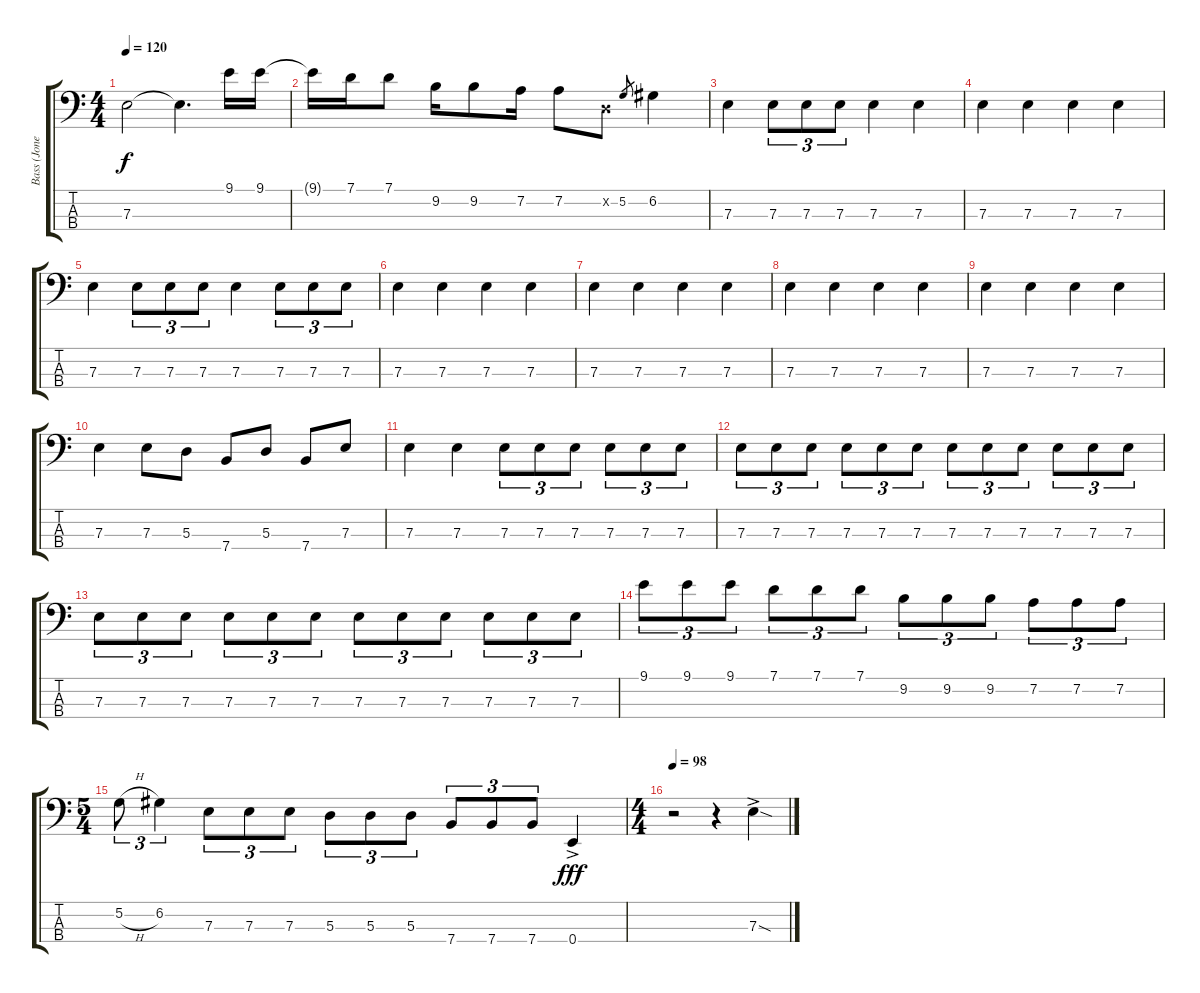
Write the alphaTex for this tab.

\track ("Bass (Jones)" "Bass (Jone") {instrument electricbassfinger}
\staff {score tabs}
\tuning (G2 D2 A1 E1) {hide}
\ts (4 4)
\tempo 120
\clef f4
\ks c
7.3.2{dy f} 7.3{t}.4{d} 9.1.16 9.1.16 |
9.1{t}.16 7.1.16 7.1.8 9.2.16 9.2.8 7.2.16 7.2.8 0.2{x}.8 5.2.8{gr} 6.2.4 |
7.3.4 7.3.8{tu (3 2)} 7.3.8{tu (3 2)} 7.3.8{tu (3 2)} 7.3.4 7.3.4 |
7.3.4 7.3.4 7.3.4 7.3.4 |
7.3.4 7.3.8{tu (3 2)} 7.3.8{tu (3 2)} 7.3.8{tu (3 2)} 7.3.4 7.3.8{tu (3 2)} 7.3.8{tu (3 2)} 7.3.8{tu (3 2)} |
7.3.4 7.3.4 7.3.4 7.3.4 |
7.3.4 7.3.4 7.3.4 7.3.4 |
7.3.4 7.3.4 7.3.4 7.3.4 |
7.3.4 7.3.4 7.3.4 7.3.4 |
7.3.4 7.3.8 5.3.8 7.4.8 5.3.8 7.4.8 7.3.8 |
7.3.4 7.3.4 7.3.8{tu (3 2)} 7.3.8{tu (3 2)} 7.3.8{tu (3 2)} 7.3.8{tu (3 2)} 7.3.8{tu (3 2)} 7.3.8{tu (3 2)} |
7.3.8{tu (3 2)} 7.3.8{tu (3 2)} 7.3.8{tu (3 2)} 7.3.8{tu (3 2)} 7.3.8{tu (3 2)} 7.3.8{tu (3 2)} 7.3.8{tu (3 2)} 7.3.8{tu (3 2)} 7.3.8{tu (3 2)} 7.3.8{tu (3 2)} 7.3.8{tu (3 2)} 7.3.8{tu (3 2)} |
7.3.8{tu (3 2)} 7.3.8{tu (3 2)} 7.3.8{tu (3 2)} 7.3.8{tu (3 2)} 7.3.8{tu (3 2)} 7.3.8{tu (3 2)} 7.3.8{tu (3 2)} 7.3.8{tu (3 2)} 7.3.8{tu (3 2)} 7.3.8{tu (3 2)} 7.3.8{tu (3 2)} 7.3.8{tu (3 2)} |
9.1.8{tu (3 2)} 9.1.8{tu (3 2)} 9.1.8{tu (3 2)} 7.1.8{tu (3 2)} 7.1.8{tu (3 2)} 7.1.8{tu (3 2)} 9.2.8{tu (3 2)} 9.2.8{tu (3 2)} 9.2.8{tu (3 2)} 7.2.8{tu (3 2)} 7.2.8{tu (3 2)} 7.2.8{tu (3 2)} |
\ts (5 4)
5.2{h}.8{tu (3 2)} 6.2.4{tu (3 2)} 7.3.8{tu (3 2)} 7.3.8{tu (3 2)} 7.3.8{tu (3 2)} 5.3.8{tu (3 2)} 5.3.8{tu (3 2)} 5.3.8{tu (3 2)} 7.4.8{tu (3 2)} 7.4.8{tu (3 2)} 7.4.8{tu (3 2)} 0.4{ac}.4{dy fff} |
\ts (4 4)
\tempo 98
r.2 r.4 7.3{sod ac}.4
